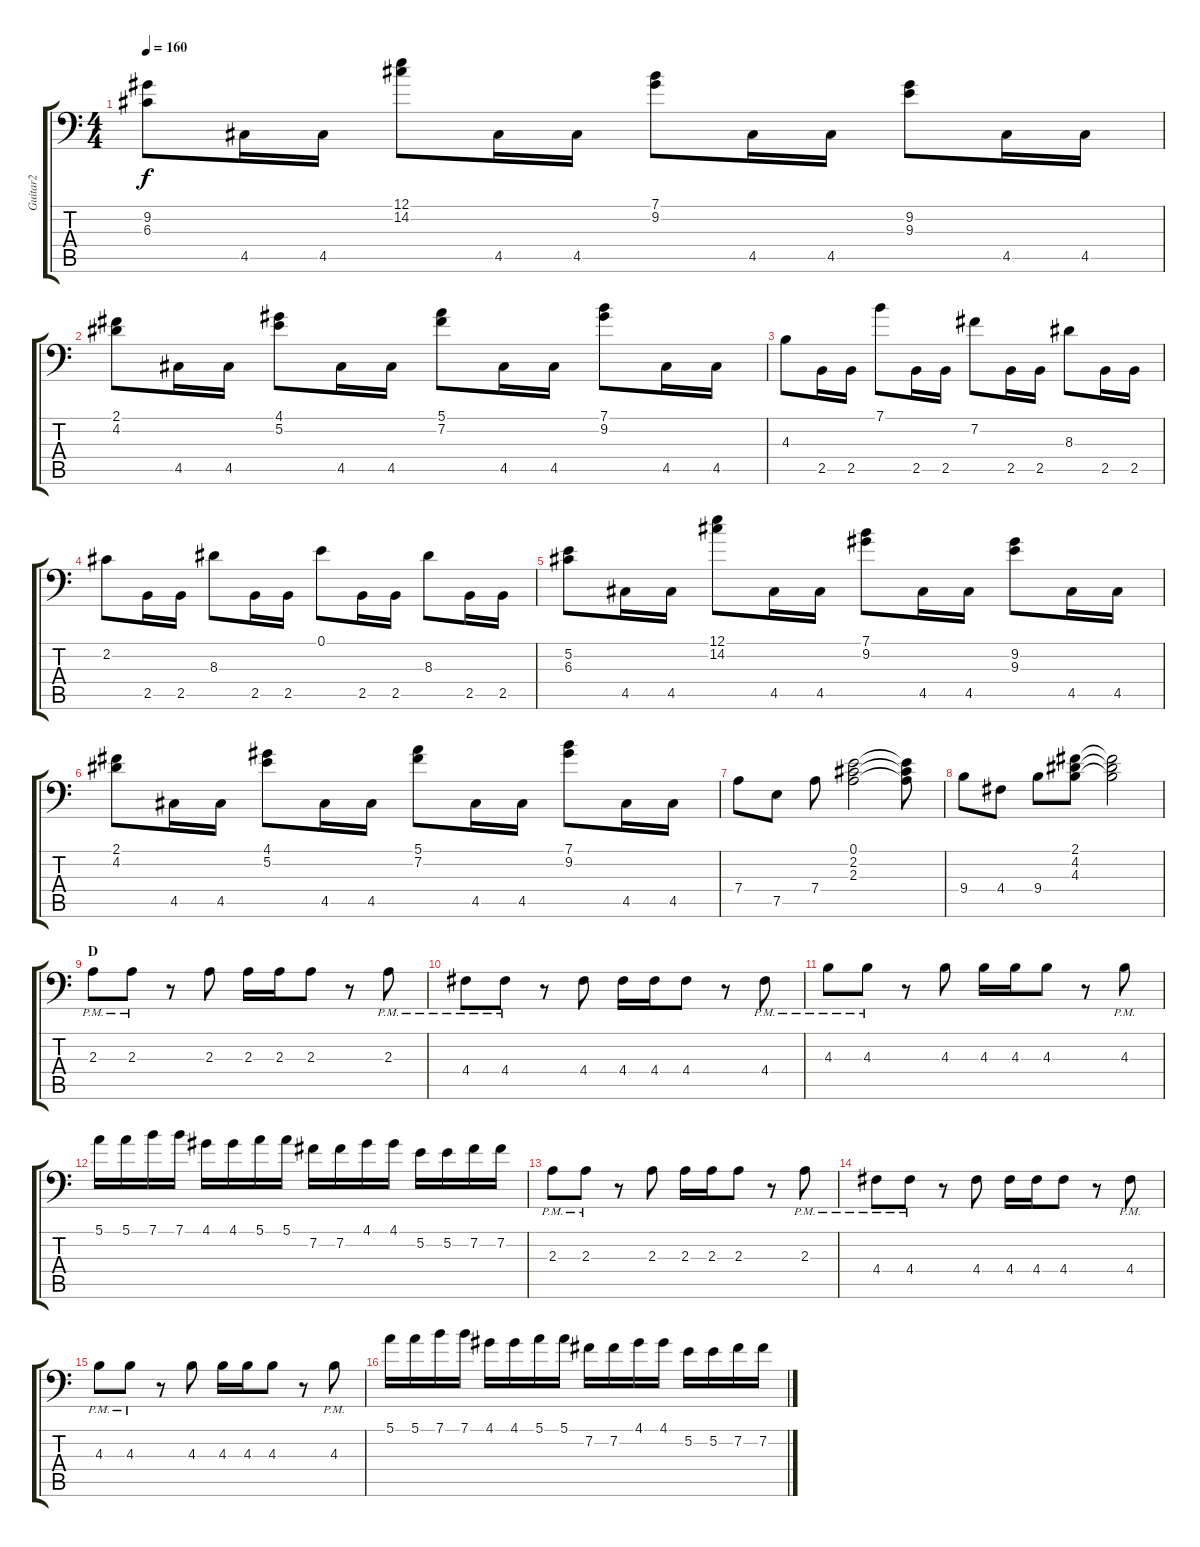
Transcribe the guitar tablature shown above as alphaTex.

\track ("Guitar2" "Guitar2") {instrument distortionguitar}
\staff {score tabs}
\tuning (E3 B2 G2 D2 A1 E1) {hide}
\ts (4 4)
\tempo 160
\clef f4
\ks c
(9.2 6.3).8{dy f} 4.5.16 4.5.16 (12.1 14.2).8 4.5.16 4.5.16 (7.1 9.2).8 4.5.16 4.5.16 (9.2 9.3).8 4.5.16 4.5.16 |
(2.1 4.2).8 4.5.16 4.5.16 (4.1 5.2).8 4.5.16 4.5.16 (5.1 7.2).8 4.5.16 4.5.16 (7.1 9.2).8 4.5.16 4.5.16 |
4.3.8 2.5.16 2.5.16 7.1.8 2.5.16 2.5.16 7.2.8 2.5.16 2.5.16 8.3.8 2.5.16 2.5.16 |
2.2.8 2.5.16 2.5.16 8.3.8 2.5.16 2.5.16 0.1.8 2.5.16 2.5.16 8.3.8 2.5.16 2.5.16 |
(5.2 6.3).8 4.5.16 4.5.16 (12.1 14.2).8 4.5.16 4.5.16 (7.1 9.2).8 4.5.16 4.5.16 (9.2 9.3).8 4.5.16 4.5.16 |
(2.1 4.2).8 4.5.16 4.5.16 (4.1 5.2).8 4.5.16 4.5.16 (5.1 7.2).8 4.5.16 4.5.16 (7.1 9.2).8 4.5.16 4.5.16 |
7.4.8 7.5.8 7.4.8 (0.1 2.2 2.3).2 (0.1{t} 2.2{t} 2.3{t}).8 |
9.4.8 4.4.8 9.4.8 (2.1 4.2 4.3).8 (2.1{t} 4.2{t} 4.3{t}).2 |
\section ("" "D")
2.3{pm}.8 2.3{pm}.8 r.8 2.3.8 2.3.16 2.3.16 2.3.8 r.8 2.3{pm}.8 |
4.4{pm}.8 4.4{pm}.8 r.8 4.4.8 4.4.16 4.4.16 4.4.8 r.8 4.4{pm}.8 |
4.3{pm}.8 4.3{pm}.8 r.8 4.3.8 4.3.16 4.3.16 4.3.8 r.8 4.3{pm}.8 |
5.1.16 5.1.16 7.1.16 7.1.16 4.1.16 4.1.16 5.1.16 5.1.16 7.2.16 7.2.16 4.1.16 4.1.16 5.2.16 5.2.16 7.2.16 7.2.16 |
2.3{pm}.8 2.3{pm}.8 r.8 2.3.8 2.3.16 2.3.16 2.3.8 r.8 2.3{pm}.8 |
4.4{pm}.8 4.4{pm}.8 r.8 4.4.8 4.4.16 4.4.16 4.4.8 r.8 4.4{pm}.8 |
4.3{pm}.8 4.3{pm}.8 r.8 4.3.8 4.3.16 4.3.16 4.3.8 r.8 4.3{pm}.8 |
5.1.16 5.1.16 7.1.16 7.1.16 4.1.16 4.1.16 5.1.16 5.1.16 7.2.16 7.2.16 4.1.16 4.1.16 5.2.16 5.2.16 7.2.16 7.2.16
